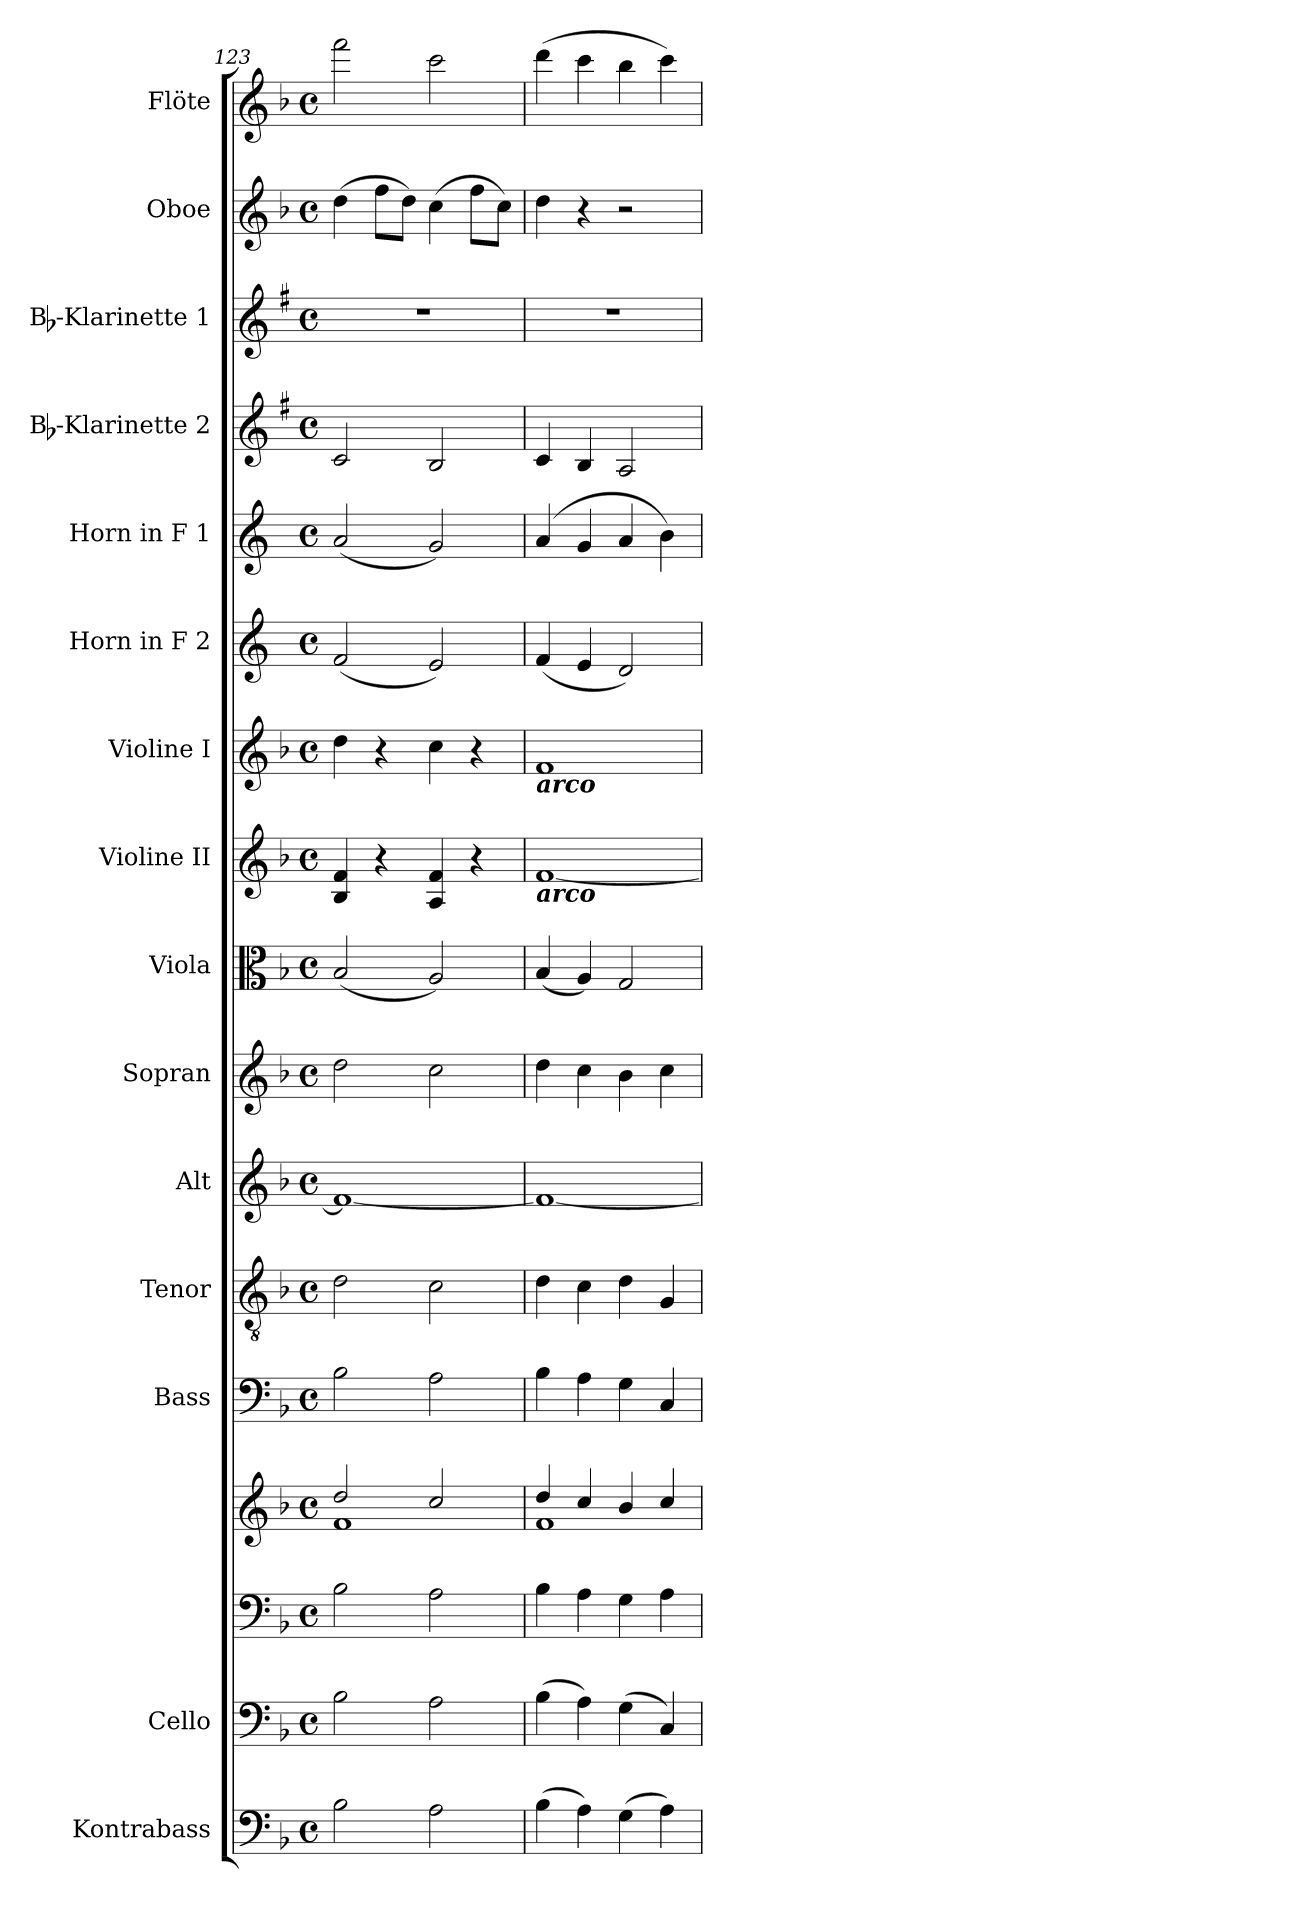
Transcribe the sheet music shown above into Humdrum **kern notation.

**kern	**kern	**kern	**kern	**kern	**kern	**kern	**kern	**kern	**kern	**kern	**kern	**kern	**kern	**kern	**kern	**kern
*part16	*part15	*part14	*part14	*part13	*part12	*part11	*part10	*part9	*part8	*part7	*part6	*part5	*part4	*part3	*part2	*part1
*staff17	*staff16	*staff15	*staff14	*staff13	*staff12	*staff11	*staff10	*staff9	*staff8	*staff7	*staff6	*staff5	*staff4	*staff3	*staff2	*staff1
*I"Kontrabass	*I"Cello	*	*	*I"Bass	*I"Tenor	*I"Alt	*I"Sopran	*I"Viola	*I"Violine II	*I"Violine I	*I"Horn in F 2	*I"Horn in F 1	*I"Bb-Klarinette 2	*I"Bb-Klarinette 1	*I"Oboe	*I"Flöte
*I'Kb.	*	*	*	*I'B.	*I'T.	*I'A.	*I'S.	*I'Vla.	*I'Vl. II	*I'Vl. I	*	*	*I'Bb Kl. 2	*I'Bb Kl. 1	*I'Ob.	*I'Fl.
*clefF4	*clefF4	*clefF4	*clefG2	*clefF4	*clefGv2	*clefG2	*clefG2	*clefC3	*clefG2	*clefG2	*clefG2	*clefG2	*clefG2	*clefG2	*clefG2	*clefG2
*ITrd7c12	*	*	*	*	*	*	*	*	*	*	*ITrd4c7	*ITrd4c7	*ITrd1c2	*ITrd1c2	*	*
*k[b-]	*k[b-]	*k[b-]	*k[b-]	*k[b-]	*k[b-]	*k[b-]	*k[b-]	*k[b-]	*k[b-]	*k[b-]	*k[b-]	*k[b-]	*k[b-]	*k[b-]	*k[b-]	*k[b-]
*F:	*F:	*F:	*F:	*F:	*F:	*F:	*F:	*F:	*F:	*F:	*F:	*F:	*F:	*F:	*F:	*F:
*M4/4	*M4/4	*M4/4	*M4/4	*M4/4	*M4/4	*M4/4	*M4/4	*M4/4	*M4/4	*M4/4	*M4/4	*M4/4	*M4/4	*M4/4	*M4/4	*M4/4
*met(c)	*met(c)	*met(c)	*met(c)	*met(c)	*met(c)	*met(c)	*met(c)	*met(c)	*met(c)	*met(c)	*met(c)	*met(c)	*met(c)	*met(c)	*met(c)	*met(c)
=123	=123	=123	=123	=123	=123	=123	=123	=123	=123	=123	=123	=123	=123	=123	=123	=123
*	*	*	*^	*	*	*	*	*	*	*	*	*	*	*	*	*
2BB-\	2B-\	2B-\	2dd/	1f	2B-\	2d\	1f_	2dd\	(<2B-/	4B-/ 4f/	4dd\	(<2B-/	(<2d/	2B-/	1r	(>4dd\	2fff\
.	.	.	.	.	.	.	.	.	.	4r	4r	.	.	.	.	8ff\L	.
.	.	.	.	.	.	.	.	.	.	.	.	.	.	.	.	8dd\J)	.
2AA\	2A\	2A\	2cc/	.	2A\	2c\	.	2cc\	2A/)	4A/ 4f/	4cc\	2A/)	2c/)	2A/	.	(>4cc\	2ccc\
.	.	.	.	.	.	.	.	.	.	4r	4r	.	.	.	.	8ff\L	.
.	.	.	.	.	.	.	.	.	.	.	.	.	.	.	.	8cc\J)	.
=124	=124	=124	=124	=124	=124	=124	=124	=124	=124	=124	=124	=124	=124	=124	=124	=124	=124
!	!	!	!	!	!	!	!	!	!	!	!LO:TX:b:Bi:t=arco	!	!	!	!	!	!
!	!	!	!	!	!	!	!	!	!	!LO:TX:b:Bi:t=arco	!	!	!	!	!	!	!
(>4BB-\	(>4B-\	4B-\	4dd/	1f	4B-\	4d\	1f_	4dd\	(<4B-/	[1f	1f	(<4B-/	(4d/	4B-/	1r	4dd\	(>4ddd\
4AA\)	4A\)	4A\	4cc/	.	4A\	4c\	.	4cc\	4A/)	.	.	4A/	4c/	4A/	.	4r	4ccc\
(>4GG\	(>4G\	4G\	4b-/	.	4G\	4d\	.	4b-\	2G/	.	.	2G/)	4d/	2G/	.	2r	4bb-\
4AA\)	4C/)	4A\	4cc/	.	4C/	4G/	.	4cc\	.	.	.	.	4e\)	.	.	.	4ccc\)
*	*	*	*v	*v	*	*	*	*	*	*	*	*	*	*	*	*	*
=	=	=	=	=	=	=	=	=	=	=	=	=	=	=	=	=
*-	*-	*-	*-	*-	*-	*-	*-	*-	*-	*-	*-	*-	*-	*-	*-	*-
